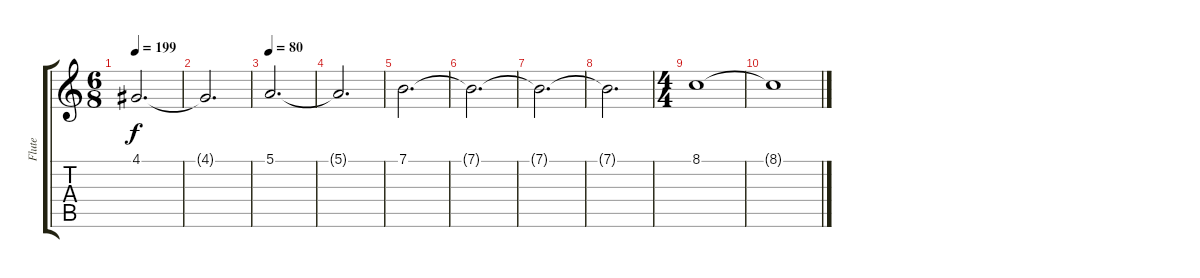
\track ("Flute" "Flute") {instrument flute}
\staff {score tabs}
\tuning (E4 B3 G3 D3 A2 E2) {hide}
\ts (6 8)
\tempo 199
\clef g2
\ks c
4.1.2{d dy f} |
4.1{t}.2{d} |
\tempo 80
5.1.2{d} |
5.1{t}.2{d} |
7.1.2{d} |
7.1{t}.2{d} |
7.1{t}.2{d} |
7.1{t}.2{d} |
\ts (4 4)
8.1.1 |
8.1{t}.1
